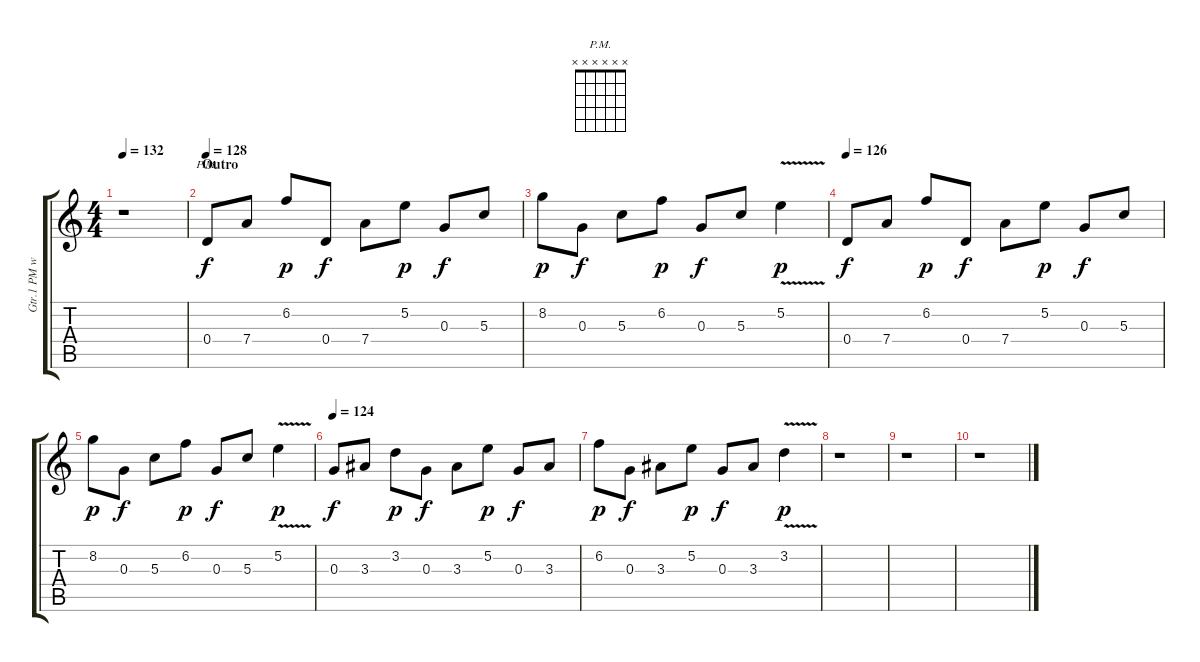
\track ("Gtr.1 PM w/Clean tone + delay" "Gtr.1 PM w") {instrument electricguitarmuted}
\staff {score tabs}
\tuning (E4 B3 G3 D3 A2 E2) {hide}
\chord ("P.M." x x x x x x)
\ts (4 4)
\tempo 132
\clef g2
\ks c
r.1{dy f} |
\section ("" "Outro")
\tempo 128
0.4.8{ch "P.M."} 7.4.8 6.2.8{dy p} 0.4.8{dy f} 7.4.8 5.2.8{dy p} 0.3.8{dy f} 5.3.8 |
8.2.8{dy p} 0.3.8{dy f} 5.3.8 6.2.8{dy p} 0.3.8{dy f} 5.3.8 5.2{v}.4{dy p} |
\tempo 126
0.4.8{dy f} 7.4.8 6.2.8{dy p} 0.4.8{dy f} 7.4.8 5.2.8{dy p} 0.3.8{dy f} 5.3.8 |
8.2.8{dy p} 0.3.8{dy f} 5.3.8 6.2.8{dy p} 0.3.8{dy f} 5.3.8 5.2{v}.4{dy p} |
\tempo 124
0.3.8{dy f} 3.3.8 3.2.8{dy p} 0.3.8{dy f} 3.3.8 5.2.8{dy p} 0.3.8{dy f} 3.3.8 |
6.2.8{dy p} 0.3.8{dy f} 3.3.8 5.2.8{dy p} 0.3.8{dy f} 3.3.8 3.2{v}.4{dy p} |
r.1 |
r.1 |
r.1
